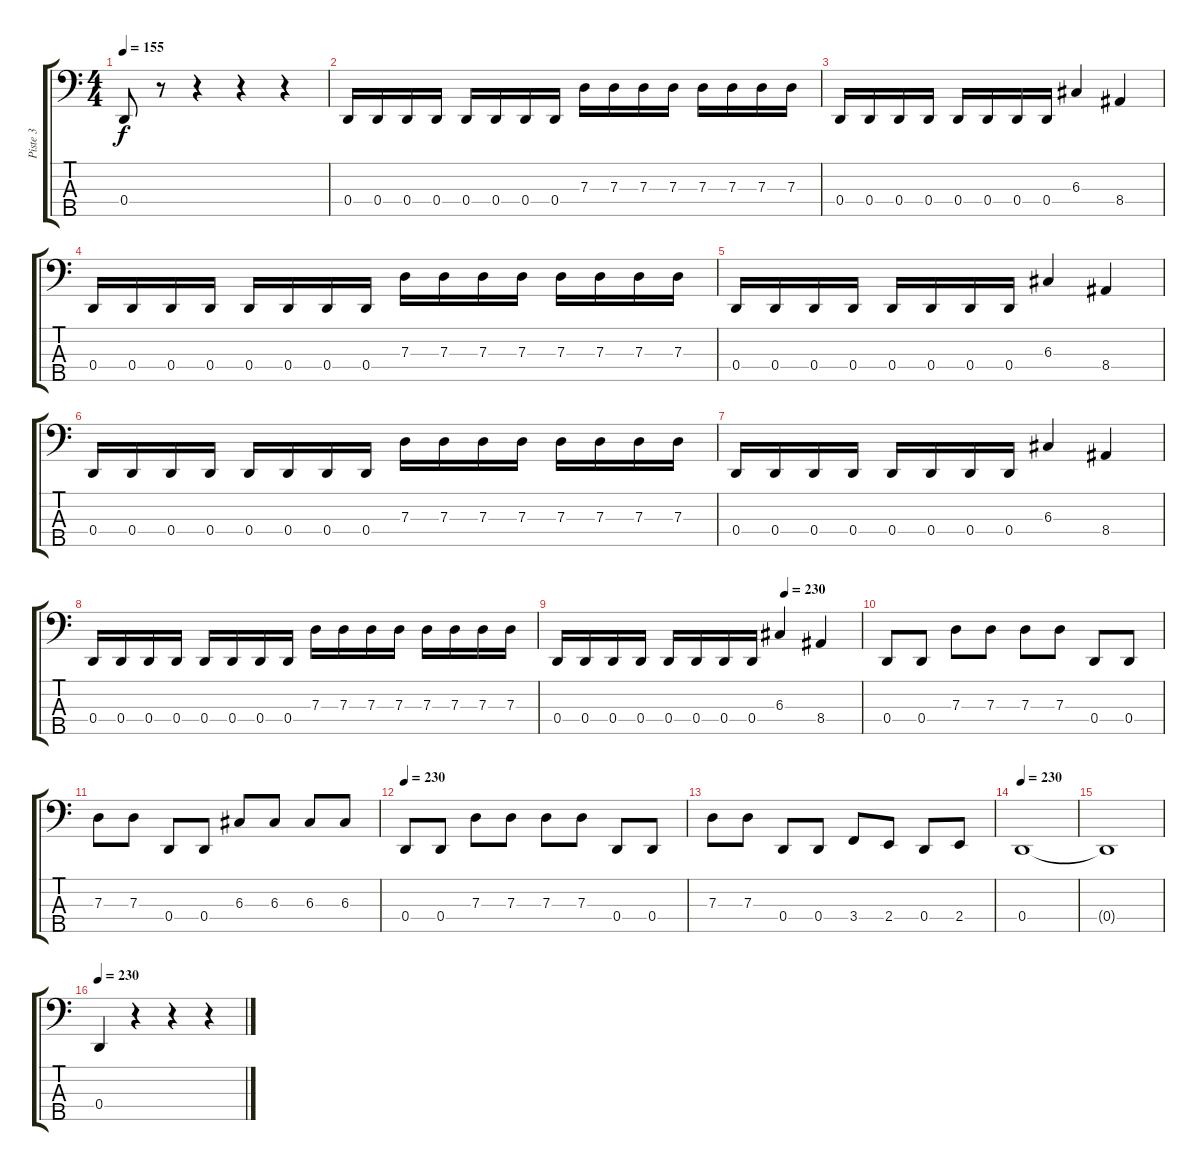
\track ("Piste 3" "Piste 3") {instrument electricbassfinger}
\staff {score tabs}
\tuning (F2 C2 G1 D1 A0) {hide}
\ts (4 4)
\tempo 155
\clef f4
\ks c
0.4.8{dy f} r.8 r.4 r.4 r.4 |
0.4.16 0.4.16 0.4.16 0.4.16 0.4.16 0.4.16 0.4.16 0.4.16 7.3.16 7.3.16 7.3.16 7.3.16 7.3.16 7.3.16 7.3.16 7.3.16 |
0.4.16 0.4.16 0.4.16 0.4.16 0.4.16 0.4.16 0.4.16 0.4.16 6.3.4 8.4.4 |
0.4.16 0.4.16 0.4.16 0.4.16 0.4.16 0.4.16 0.4.16 0.4.16 7.3.16 7.3.16 7.3.16 7.3.16 7.3.16 7.3.16 7.3.16 7.3.16 |
0.4.16 0.4.16 0.4.16 0.4.16 0.4.16 0.4.16 0.4.16 0.4.16 6.3.4 8.4.4 |
0.4.16 0.4.16 0.4.16 0.4.16 0.4.16 0.4.16 0.4.16 0.4.16 7.3.16 7.3.16 7.3.16 7.3.16 7.3.16 7.3.16 7.3.16 7.3.16 |
0.4.16 0.4.16 0.4.16 0.4.16 0.4.16 0.4.16 0.4.16 0.4.16 6.3.4 8.4.4 |
0.4.16 0.4.16 0.4.16 0.4.16 0.4.16 0.4.16 0.4.16 0.4.16 7.3.16 7.3.16 7.3.16 7.3.16 7.3.16 7.3.16 7.3.16 7.3.16 |
\tempo (230 0.75)
0.4.16 0.4.16 0.4.16 0.4.16 0.4.16 0.4.16 0.4.16 0.4.16 6.3.4 8.4.4 |
0.4.8 0.4.8 7.3.8 7.3.8 7.3.8 7.3.8 0.4.8 0.4.8 |
7.3.8 7.3.8 0.4.8 0.4.8 6.3.8 6.3.8 6.3.8 6.3.8 |
\tempo 230
0.4.8 0.4.8 7.3.8 7.3.8 7.3.8 7.3.8 0.4.8 0.4.8 |
7.3.8 7.3.8 0.4.8 0.4.8 3.4.8 2.4.8 0.4.8 2.4.8 |
\tempo 230
0.4.1 |
0.4{t}.1 |
\tempo 230
0.4.4 r.4 r.4 r.4
